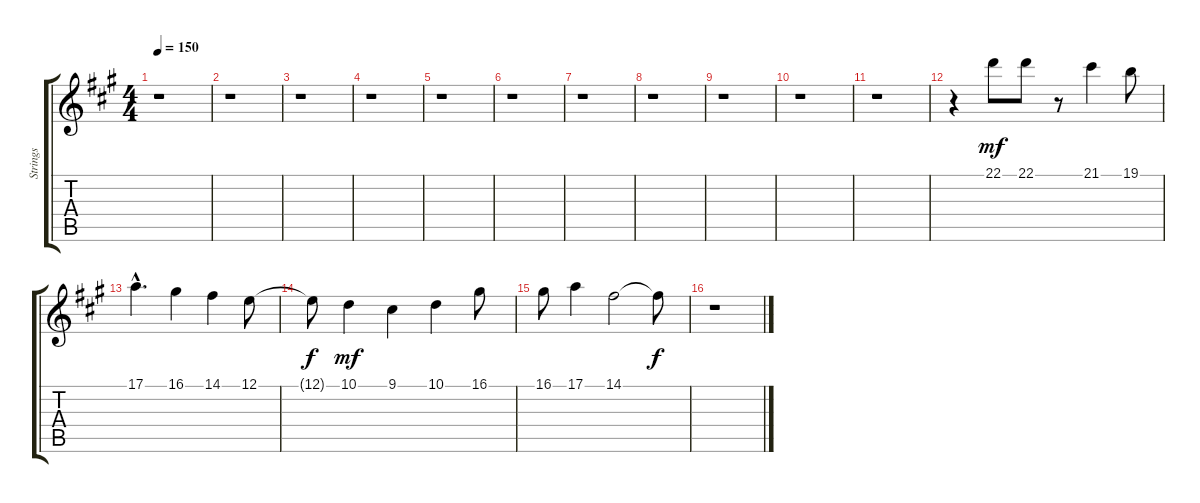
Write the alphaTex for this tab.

\track ("Strings" "Strings") {instrument stringensemble1}
\staff {score tabs}
\tuning (E4 B3 G3 D3 A2 E2) {hide}
\ts (4 4)
\tempo 150
\clef g2
\ks a
r.1{dy f} |
r.1 |
r.1 |
r.1 |
r.1 |
r.1 |
r.1 |
r.1 |
r.1 |
r.1 |
r.1 |
r.4 22.1.8{dy mf} 22.1.8 r.8 21.1.4 19.1.8 |
17.1{hac}.4{d} 16.1.4 14.1.4 12.1.8 |
12.1{t}.8{dy f} 10.1.4{dy mf} 9.1.4 10.1.4 16.1.8 |
16.1.8 17.1.4 14.1.2 14.1{t}.8{dy f} |
r.1
